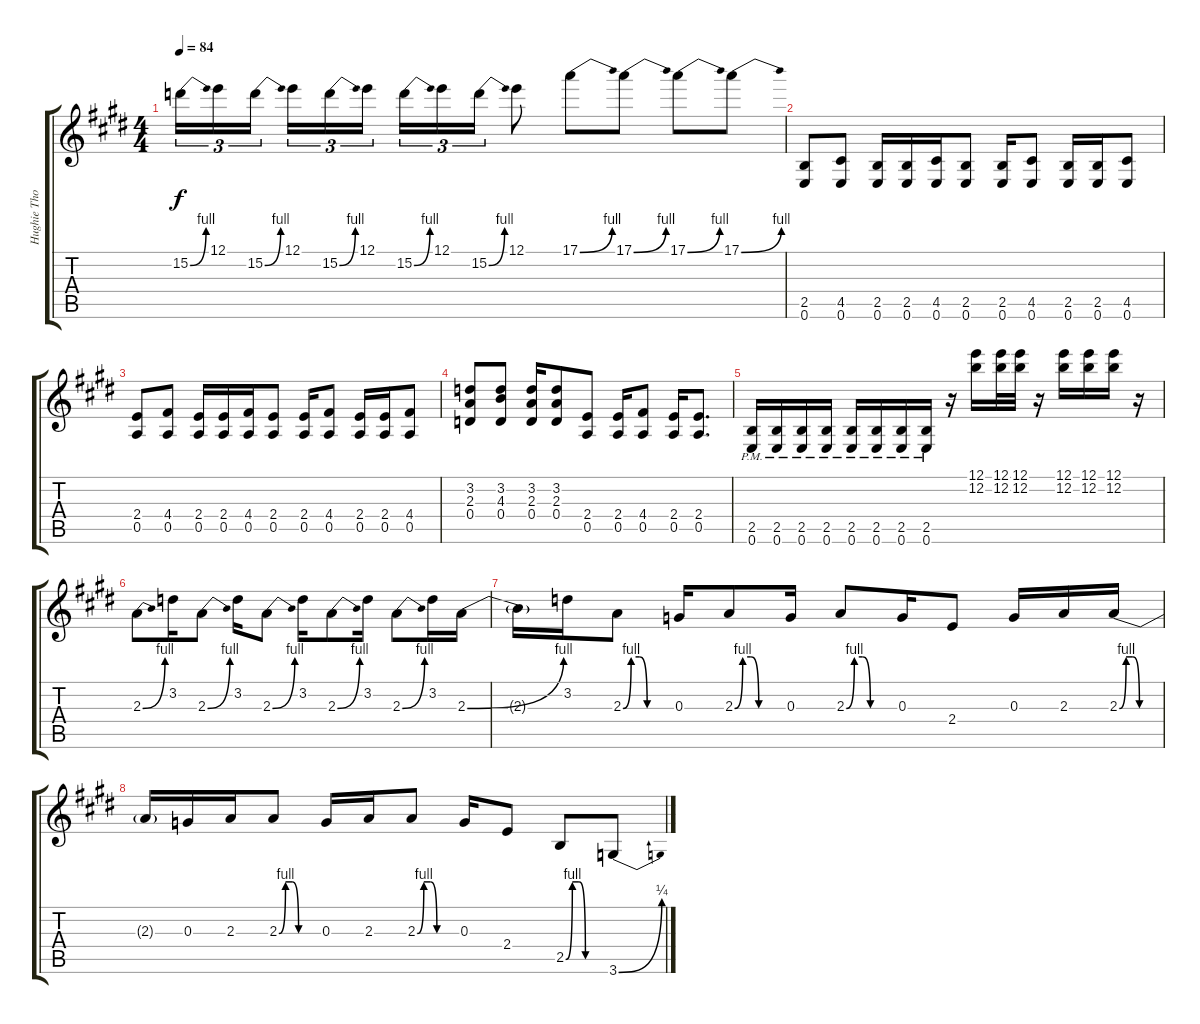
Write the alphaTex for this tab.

\track ("Hughie Thomasson Guitar" "Hughie Tho") {instrument electricguitarclean}
\staff {score tabs}
\tuning (E4 B3 G3 D3 A2 E2) {hide}
\ts (4 4)
\tempo 84
\clef g2
\ks e
15.2{be (bend 0 0 60 4)}.16{tu (3 2) dy f} 12.1.16{tu (3 2)} 15.2{be (bend 0 0 60 4)}.16{tu (3 2) beam splitsecondary} 12.1.16{tu (3 2)} 15.2{be (bend 0 0 60 4)}.16{tu (3 2)} 12.1.16{tu (3 2)} 15.2{be (bend 0 0 60 4)}.16{tu (3 2)} 12.1.16{tu (3 2)} 15.2{be (bend 0 0 60 4)}.16{tu (3 2)} 12.1.8 17.1{be (bend 0 0 60 4)}.8 17.1{be (bend 0 0 60 4)}.8 17.1{be (bend 0 0 60 4)}.8 17.1{be (bend 0 0 60 4)}.8 |
(2.5 0.6).8{volume 8} (4.5 0.6).8 (2.5 0.6).16 (2.5 0.6).16 (4.5 0.6).16 (2.5 0.6).8 (2.5 0.6).16 (4.5 0.6).8 (2.5 0.6).16 (2.5 0.6).16 (4.5 0.6).8 |
(2.4 0.5).8 (4.4 0.5).8 (2.4 0.5).16 (2.4 0.5).16 (4.4 0.5).16 (2.4 0.5).8 (2.4 0.5).16 (4.4 0.5).8 (2.4 0.5).16 (2.4 0.5).16 (4.4 0.5).8 |
(3.2 2.3 0.4).8 (3.2 4.3 0.4).8 (3.2 2.3 0.4).16 (3.2 2.3 0.4).8 (2.4 0.5).8 (2.4 0.5).16 (4.4 0.5).8 (2.4 0.5).16 (2.4 0.5).8{d} |
(2.5{pm} 0.6{pm}).16 (2.5{pm} 0.6{pm}).16 (2.5{pm} 0.6{pm}).16 (2.5{pm} 0.6{pm}).16 (2.5{pm} 0.6{pm}).16 (2.5{pm} 0.6{pm}).16 (2.5{pm} 0.6{pm}).16 (2.5{pm} 0.6{pm}).16 r.16 (12.1 12.2).16 (12.1 12.2).32 (12.1 12.2).32 r.16 (12.1 12.2).16 (12.1 12.2).16 (12.1 12.2).16 r.16 |
2.3{be (bend 0 0 60 4)}.8{volume 14 balance 8} 3.2.16 2.3{be (bend 0 0 60 4)}.8 3.2.16 2.3{be (bend 0 0 60 4)}.8 3.2.16 2.3{be (bend 0 0 60 4)}.8 3.2.16 2.3{be (bend 0 0 60 4)}.8 3.2.16 2.3{be (bend 0 0 60 4)}.16 |
2.3{t}.16 3.2.16 2.3{be (custom 0 0 10 4 20 4 30 0 60 0)}.8 0.3.16 2.3{be (custom 0 0 10 4 20 4 30 0 60 0)}.8 0.3.16 2.3{be (custom 0 0 10 4 20 4 30 0 60 0)}.8 0.3.16 2.4.8 0.3.16 2.3.16 2.3{be (custom 0 0 10 4 20 4 30 0 60 0)}.16 |
2.3{t}.16 0.3.16 2.3.16 2.3{be (custom 0 0 10 4 20 4 30 0 60 0)}.8 0.3.16 2.3.16 2.3{be (custom 0 0 10 4 20 4 30 0 60 0)}.8 0.3.16 2.4.8 2.5{be (custom 0 0 10 4 20 4 30 0 60 0)}.8 3.6{be (bend 0 0 60 1)}.8
